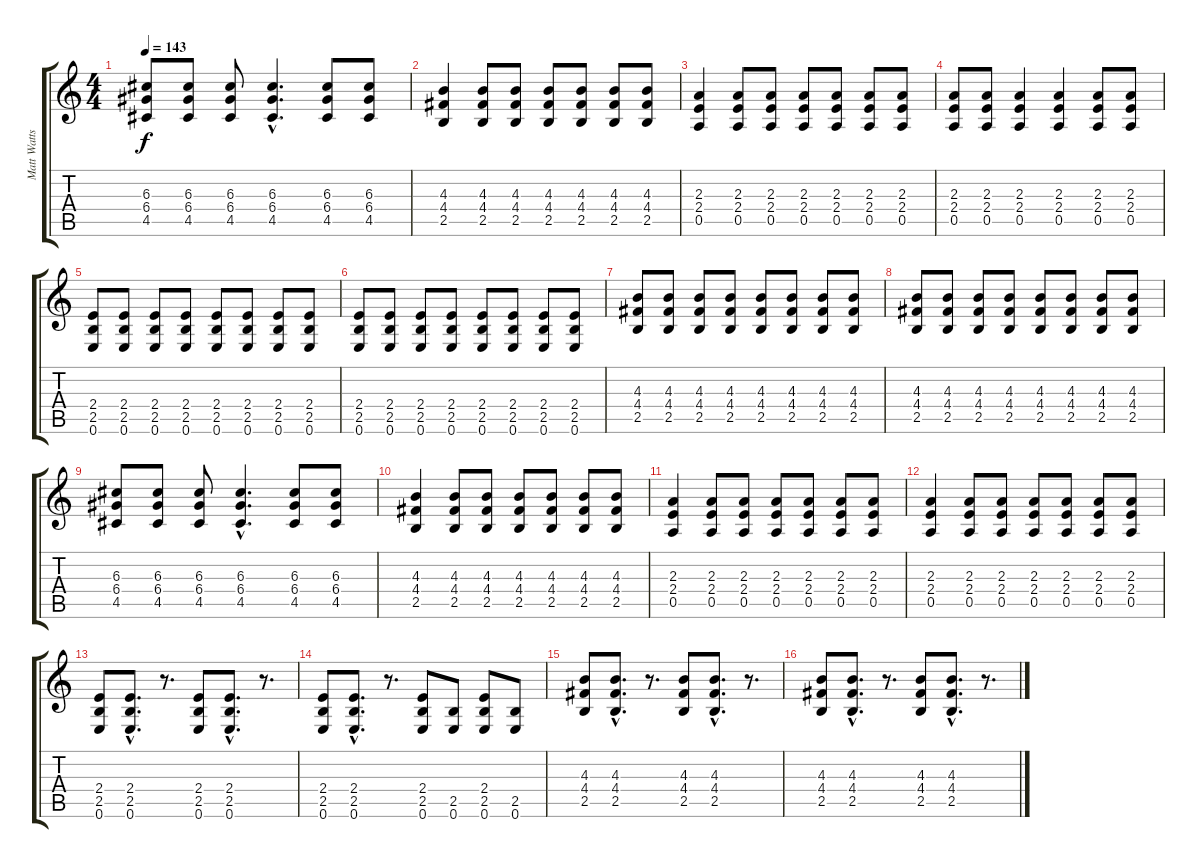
\track ("Matt Watts - Guitar" "Matt Watts") {instrument distortionguitar}
\staff {score tabs}
\tuning (E4 B3 G3 D3 A2 E2) {hide}
\ts (4 4)
\tempo 143
\clef g2
\ks c
(6.3 6.4 4.5).8{dy f} (6.3 6.4 4.5).8 (6.3 6.4 4.5).8 (6.3{hac} 6.4{hac} 4.5{hac}).4{d} (6.3 6.4 4.5).8 (6.3 6.4 4.5).8 |
(4.3 4.4 2.5).4 (4.3 4.4 2.5).8 (4.3 4.4 2.5).8 (4.3 4.4 2.5).8 (4.3 4.4 2.5).8 (4.3 4.4 2.5).8 (4.3 4.4 2.5).8 |
(2.3 2.4 0.5).4 (2.3 2.4 0.5).8 (2.3 2.4 0.5).8 (2.3 2.4 0.5).8 (2.3 2.4 0.5).8 (2.3 2.4 0.5).8 (2.3 2.4 0.5).8 |
(2.3 2.4 0.5).8 (2.3 2.4 0.5).8 (2.3 2.4 0.5).4 (2.3 2.4 0.5).4 (2.3 2.4 0.5).8 (2.3 2.4 0.5).8 |
(2.4 2.5 0.6).8{volume 16 instrument distortionguitar} (2.4 2.5 0.6).8 (2.4 2.5 0.6).8 (2.4 2.5 0.6).8 (2.4 2.5 0.6).8 (2.4 2.5 0.6).8 (2.4 2.5 0.6).8 (2.4 2.5 0.6).8 |
(2.4 2.5 0.6).8 (2.4 2.5 0.6).8 (2.4 2.5 0.6).8 (2.4 2.5 0.6).8 (2.4 2.5 0.6).8 (2.4 2.5 0.6).8 (2.4 2.5 0.6).8 (2.4 2.5 0.6).8 |
(4.3 4.4 2.5).8 (4.3 4.4 2.5).8 (4.3 4.4 2.5).8 (4.3 4.4 2.5).8 (4.3 4.4 2.5).8 (4.3 4.4 2.5).8 (4.3 4.4 2.5).8 (4.3 4.4 2.5).8 |
(4.3 4.4 2.5).8 (4.3 4.4 2.5).8 (4.3 4.4 2.5).8 (4.3 4.4 2.5).8 (4.3 4.4 2.5).8 (4.3 4.4 2.5).8 (4.3 4.4 2.5).8 (4.3 4.4 2.5).8 |
(6.3 6.4 4.5).8 (6.3 6.4 4.5).8 (6.3 6.4 4.5).8 (6.3{hac} 6.4{hac} 4.5{hac}).4{d} (6.3 6.4 4.5).8 (6.3 6.4 4.5).8 |
(4.3 4.4 2.5).4 (4.3 4.4 2.5).8 (4.3 4.4 2.5).8 (4.3 4.4 2.5).8 (4.3 4.4 2.5).8 (4.3 4.4 2.5).8 (4.3 4.4 2.5).8 |
(2.3 2.4 0.5).4 (2.3 2.4 0.5).8 (2.3 2.4 0.5).8 (2.3 2.4 0.5).8 (2.3 2.4 0.5).8 (2.3 2.4 0.5).8 (2.3 2.4 0.5).8 |
(2.3 2.4 0.5).4 (2.3 2.4 0.5).8 (2.3 2.4 0.5).8 (2.3 2.4 0.5).8 (2.3 2.4 0.5).8 (2.3 2.4 0.5).8 (2.3 2.4 0.5).8 |
(2.4 2.5 0.6).8 (2.4{hac} 2.5{hac} 0.6{hac}).8{d} r.8{d} (2.4 2.5 0.6).8 (2.4{hac} 2.5{hac} 0.6{hac}).8{d} r.8{d} |
(2.4 2.5 0.6).8 (2.4{hac} 2.5{hac} 0.6{hac}).8{d} r.8{d} (2.4 2.5 0.6).8 (2.5 0.6).8 (2.4 2.5 0.6).8 (2.5 0.6).8 |
(4.3 4.4 2.5).8 (4.3{hac} 4.4{hac} 2.5{hac}).8{d} r.8{d} (4.3 4.4 2.5).8 (4.3{hac} 4.4{hac} 2.5{hac}).8{d} r.8{d} |
(4.3 4.4 2.5).8 (4.3{hac} 4.4{hac} 2.5{hac}).8{d} r.8{d} (4.3 4.4 2.5).8 (4.3{hac} 4.4{hac} 2.5{hac}).8{d} r.8{d}
